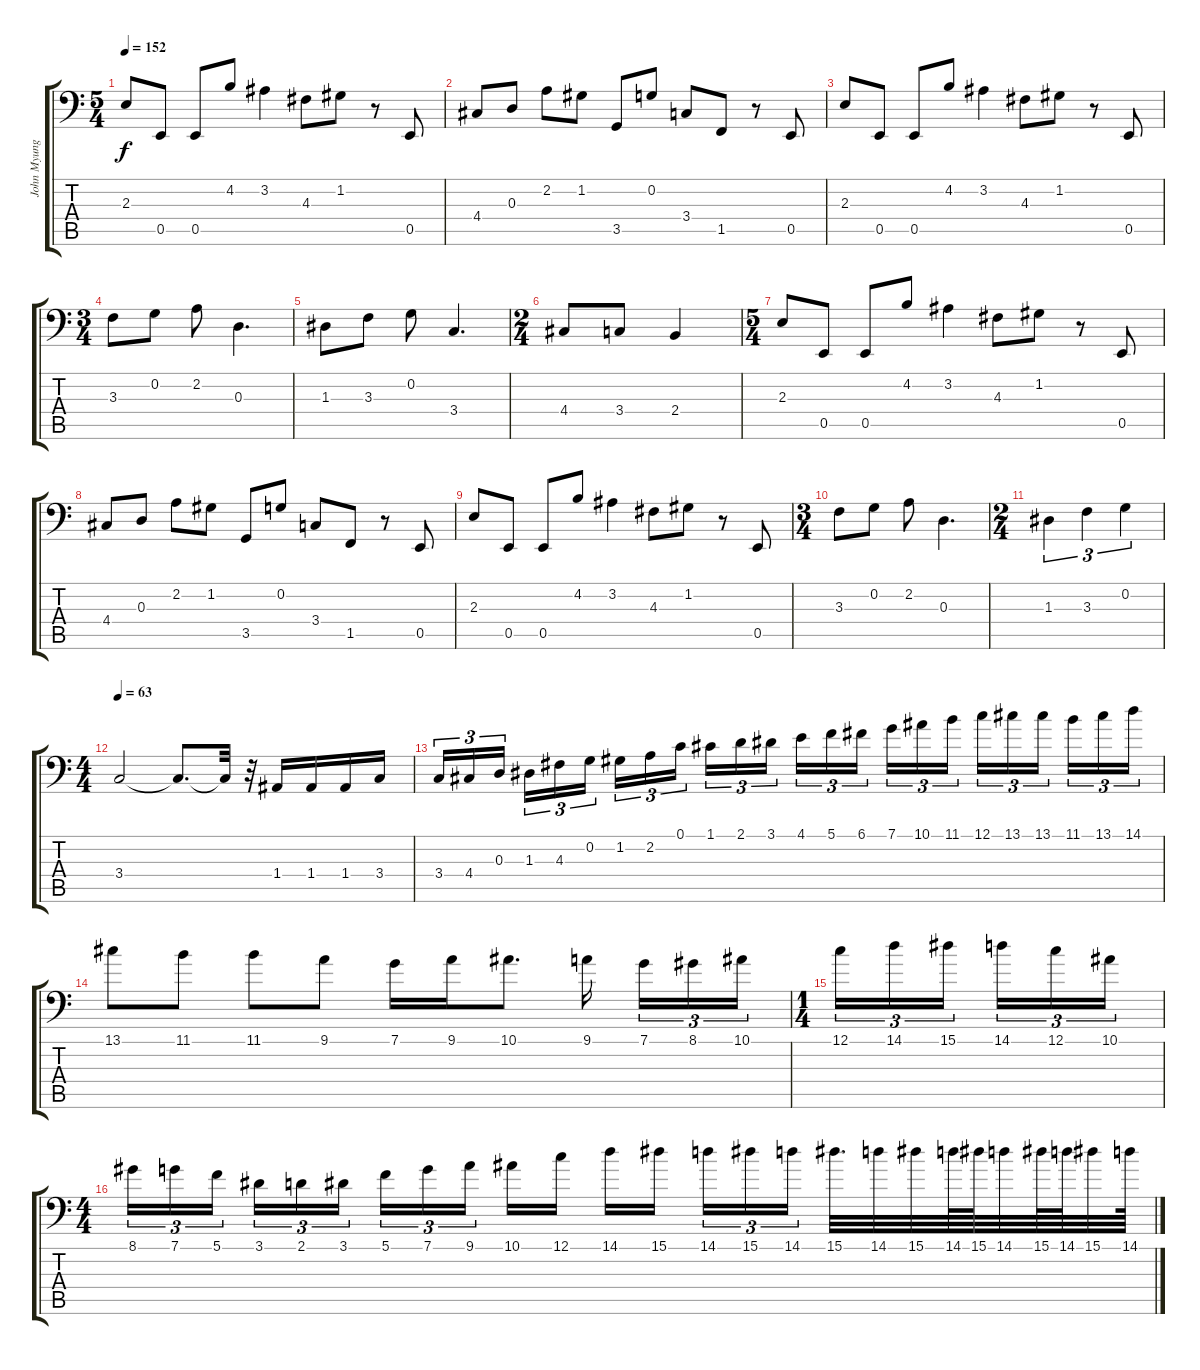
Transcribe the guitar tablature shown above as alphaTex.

\track ("John Myung (Bass)" "John Myung") {instrument electricbassfinger}
\staff {score tabs}
\tuning (C3 G2 D2 A1 E1 B0) {hide}
\ts (5 4)
\tempo 152
\clef f4
\ks c
2.3.8{dy f} 0.5.8 0.5.8 4.2.8 3.2.4 4.3.8 1.2.8 r.8 0.5.8 |
4.4.8 0.3.8 2.2.8 1.2.8 3.5.8 0.2.8 3.4.8 1.5.8 r.8 0.5.8 |
2.3.8 0.5.8 0.5.8 4.2.8 3.2.4 4.3.8 1.2.8 r.8 0.5.8 |
\ts (3 4)
3.3.8 0.2.8 2.2.8 0.3.4{d} |
1.3.8 3.3.8 0.2.8 3.4.4{d} |
\ts (2 4)
4.4.8 3.4.8 2.4.4 |
\ts (5 4)
2.3.8 0.5.8 0.5.8 4.2.8 3.2.4 4.3.8 1.2.8 r.8 0.5.8 |
4.4.8 0.3.8 2.2.8 1.2.8 3.5.8 0.2.8 3.4.8 1.5.8 r.8 0.5.8 |
2.3.8 0.5.8 0.5.8 4.2.8 3.2.4 4.3.8 1.2.8 r.8 0.5.8 |
\ts (3 4)
3.3.8 0.2.8 2.2.8 0.3.4{d} |
\ts (2 4)
1.3.4{tu (3 2)} 3.3.4{tu (3 2)} 0.2.4{tu (3 2)} |
\ts (4 4)
\tempo 63
3.4.2 3.4{t}.8{d} 3.4{t}.32 r.32 1.4.16{volume 5 instrument acousticbass} 1.4.16 1.4.16 3.4.16 |
3.4.16{tu (3 2)} 4.4.16{tu (3 2)} 0.3.16{tu (3 2) beam splitsecondary} 1.3.16{tu (3 2)} 4.3.16{tu (3 2)} 0.2.16{tu (3 2)} 1.2.16{tu (3 2)} 2.2.16{tu (3 2)} 0.1.16{tu (3 2) beam splitsecondary} 1.1.16{tu (3 2)} 2.1.16{tu (3 2)} 3.1.16{tu (3 2)} 4.1.16{tu (3 2)} 5.1.16{tu (3 2)} 6.1.16{tu (3 2) beam splitsecondary} 7.1.16{tu (3 2)} 10.1.16{tu (3 2)} 11.1.16{tu (3 2)} 12.1.16{tu (3 2)} 13.1.16{tu (3 2)} 13.1.16{tu (3 2) beam splitsecondary} 11.1.16{tu (3 2)} 13.1.16{tu (3 2)} 14.1.16{tu (3 2)} |
13.1.8 11.1.8 11.1.8 9.1.8 7.1.16 9.1.16 10.1.8{d} 9.1.16{beam splitsecondary} 7.1.16{tu (3 2)} 8.1.16{tu (3 2)} 10.1.16{tu (3 2)} |
\ts (1 4)
12.1.16{tu (3 2)} 14.1.16{tu (3 2)} 15.1.16{tu (3 2) beam splitsecondary} 14.1.16{tu (3 2)} 12.1.16{tu (3 2)} 10.1.16{tu (3 2)} |
\ts (4 4)
8.1.16{tu (3 2)} 7.1.16{tu (3 2)} 5.1.16{tu (3 2) beam splitsecondary} 3.1.16{tu (3 2)} 2.1.16{tu (3 2)} 3.1.16{tu (3 2)} 5.1.16{tu (3 2)} 7.1.16{tu (3 2)} 9.1.16{tu (3 2) beam splitsecondary} 10.1.16 12.1.16 14.1.16 15.1.16{beam splitsecondary} 14.1.16{tu (3 2)} 15.1.16{tu (3 2)} 14.1.16{tu (3 2)} 15.1.32{d} 14.1.32 15.1.32 14.1.64 15.1.64 14.1.32 15.1.64 14.1.64 15.1.32 14.1.64
